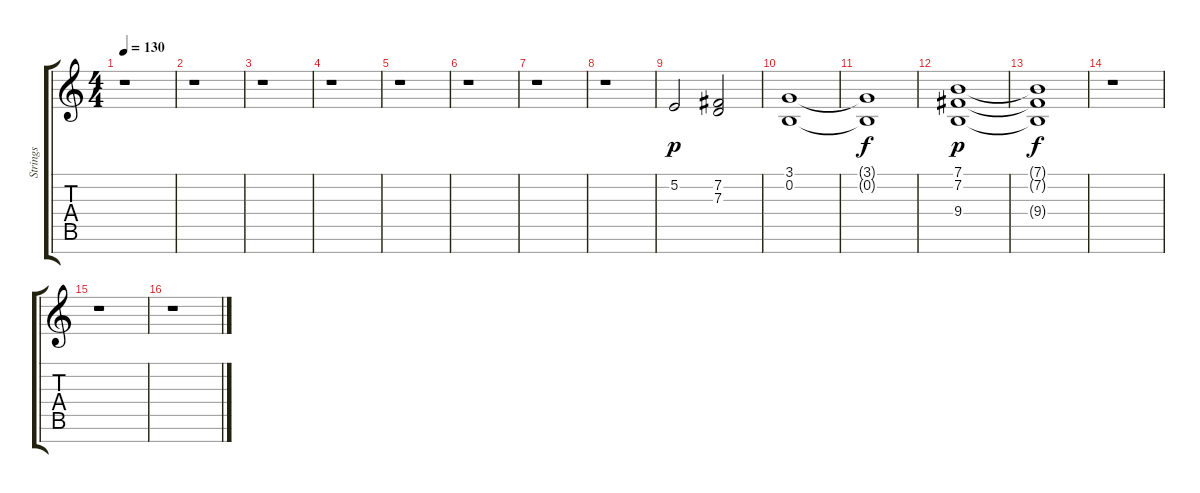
\track ("Strings" "Strings") {instrument stringensemble1}
\staff {score tabs}
\tuning (E4 B3 G3 D3 A2 E2 B1) {hide}
\ts (4 4)
\tempo 130
\clef g2
\ks c
r.1{dy p} |
r.1 |
r.1 |
r.1 |
r.1 |
r.1 |
r.1 |
r.1 |
5.2.2{volume 13} (7.2 7.3).2 |
(3.1 0.2).1 |
(3.1{t} 0.2{t}).1{dy f} |
(7.1 7.2 9.4).1{dy p} |
(7.1{t} 7.2{t} 9.4{t}).1{dy f} |
r.1 |
r.1 |
r.1
